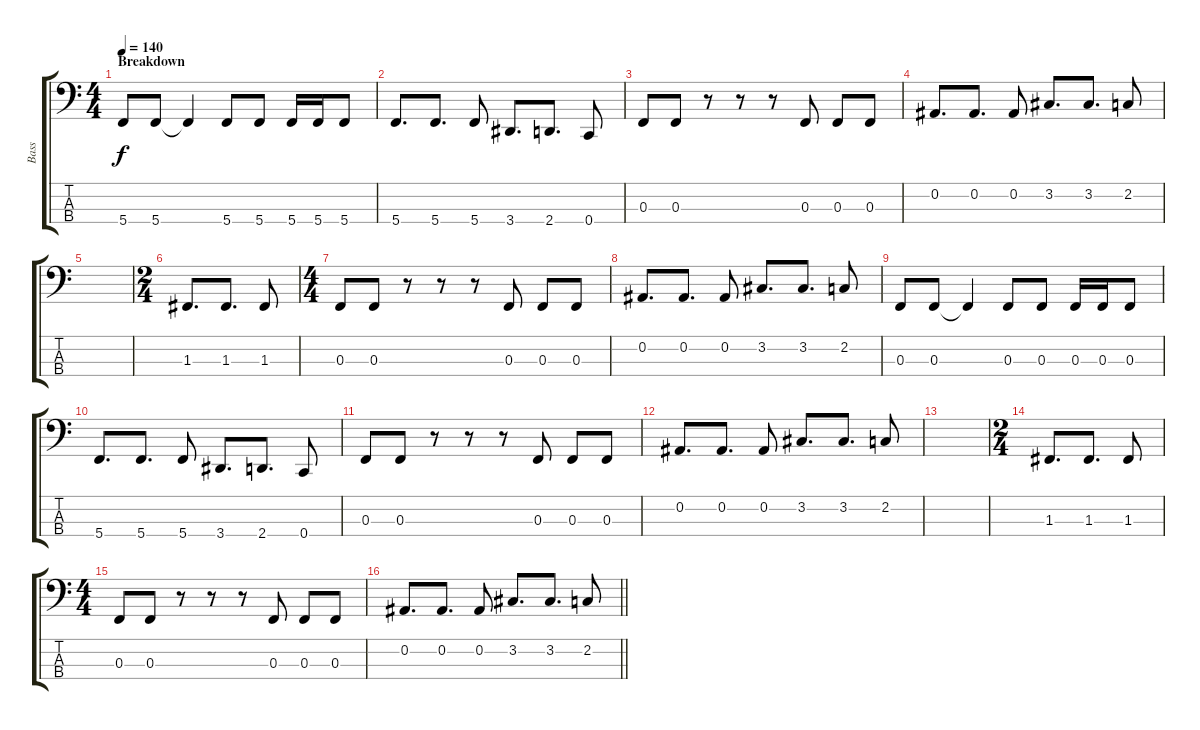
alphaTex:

\track ("Bass" "Bass") {instrument electricbasspick}
\staff {score tabs}
\tuning (Eb2 Bb1 F1 C1) {hide}
\ts (4 4)
\section ("" "Breakdown")
\tempo 140
\clef f4
\ks c
5.4.8{dy f} 5.4.8 5.4{t}.4 5.4.8 5.4.8 5.4.16 5.4.16 5.4.8 |
5.4.8{d} 5.4.8{d} 5.4.8 3.4.8{d} 2.4.8{d} 0.4.8 |
0.3.8 0.3.8 r.8 r.8 r.8 0.3.8 0.3.8 0.3.8 |
0.2.8{d} 0.2.8{d} 0.2.8 3.2.8{d} 3.2.8{d} 2.2.8 |
|
\ts (2 4)
1.3.8{d} 1.3.8{d} 1.3.8 |
\ts (4 4)
0.3.8 0.3.8 r.8 r.8 r.8 0.3.8 0.3.8 0.3.8 |
0.2.8{d} 0.2.8{d} 0.2.8 3.2.8{d} 3.2.8{d} 2.2.8 |
0.3.8 0.3.8 0.3{t}.4 0.3.8 0.3.8 0.3.16 0.3.16 0.3.8 |
5.4.8{d} 5.4.8{d} 5.4.8 3.4.8{d} 2.4.8{d} 0.4.8 |
0.3.8 0.3.8 r.8 r.8 r.8 0.3.8 0.3.8 0.3.8 |
0.2.8{d} 0.2.8{d} 0.2.8 3.2.8{d} 3.2.8{d} 2.2.8 |
|
\ts (2 4)
1.3.8{d} 1.3.8{d} 1.3.8 |
\ts (4 4)
0.3.8 0.3.8 r.8 r.8 r.8 0.3.8 0.3.8 0.3.8 |
\barLineRight lightlight
0.2.8{d} 0.2.8{d} 0.2.8 3.2.8{d} 3.2.8{d} 2.2.8
